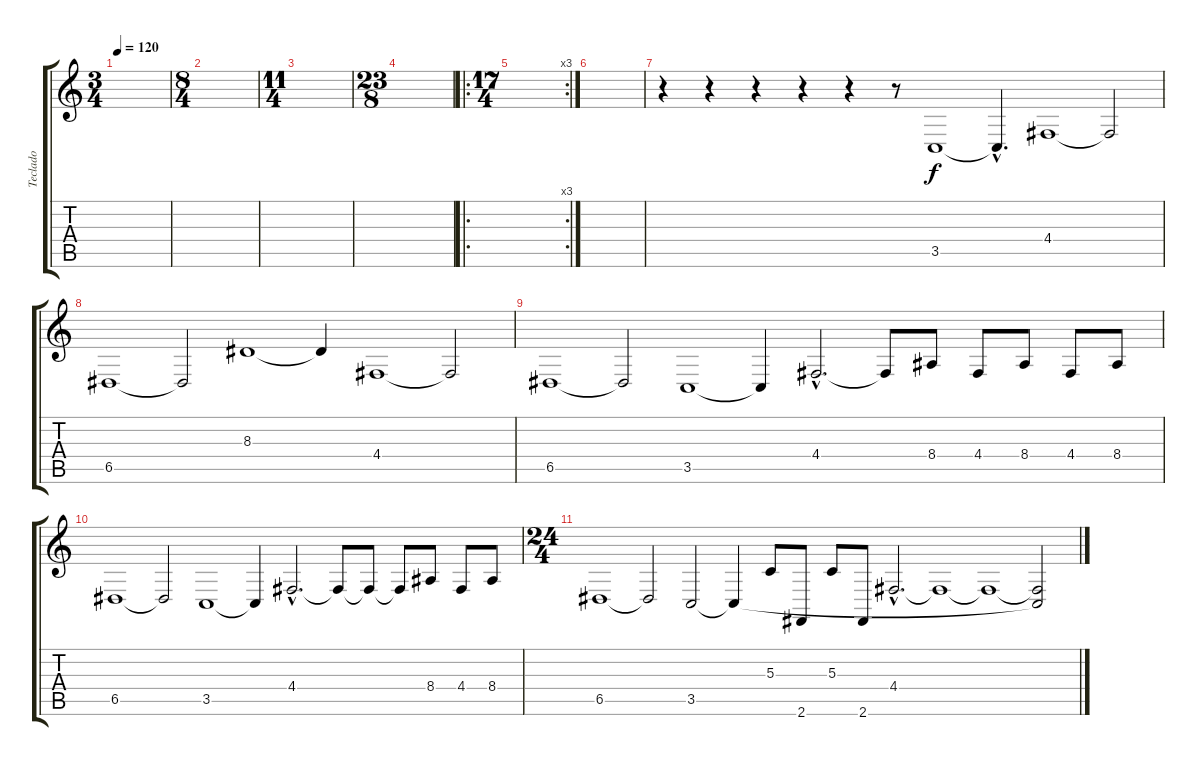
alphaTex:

\track ("Teclado" "Teclado") {instrument lead2sawtooth}
\staff {score tabs}
\tuning (E4 B3 G3 D3 A2 E2) {hide}
\ts (3 4)
\tempo 120
\clef g2
\ks c
|
\ts (8 4)
|
\ts (11 4)
|
\ts (23 8)
|
\ro
\rc 3
\ts (17 4)
|
|
r.4 r.4 r.4 r.4 r.4 r.8 3.5.1 3.5{hac t}.4{d} 4.4.1 4.4{t}.2 |
6.5.1 6.5{t}.2 8.3.1 8.3{t}.4 4.4.1 4.4{t}.2 |
6.5.1 6.5{t}.2 3.5.1 3.5{t}.4 4.4{hac}.2{d} 4.4{t}.8 8.4.8 4.4.8 8.4.8 4.4.8 8.4.8 |
6.5.1 6.5{t}.2 3.5.1 3.5{t}.4 4.4{hac}.2{d} 4.4{t}.8 4.4{t}.8 4.4{t}.8 8.4.8 4.4.8 8.4.8 |
\ts (24 4)
6.5.1 6.5{t}.2 3.5.2 3.5{t}.4 5.3.8 2.6.8 5.3.8 2.6.8 4.4{hac}.2{d} 4.4{t}.1 4.4{t}.1 (4.4{t} 3.5{t}).2
